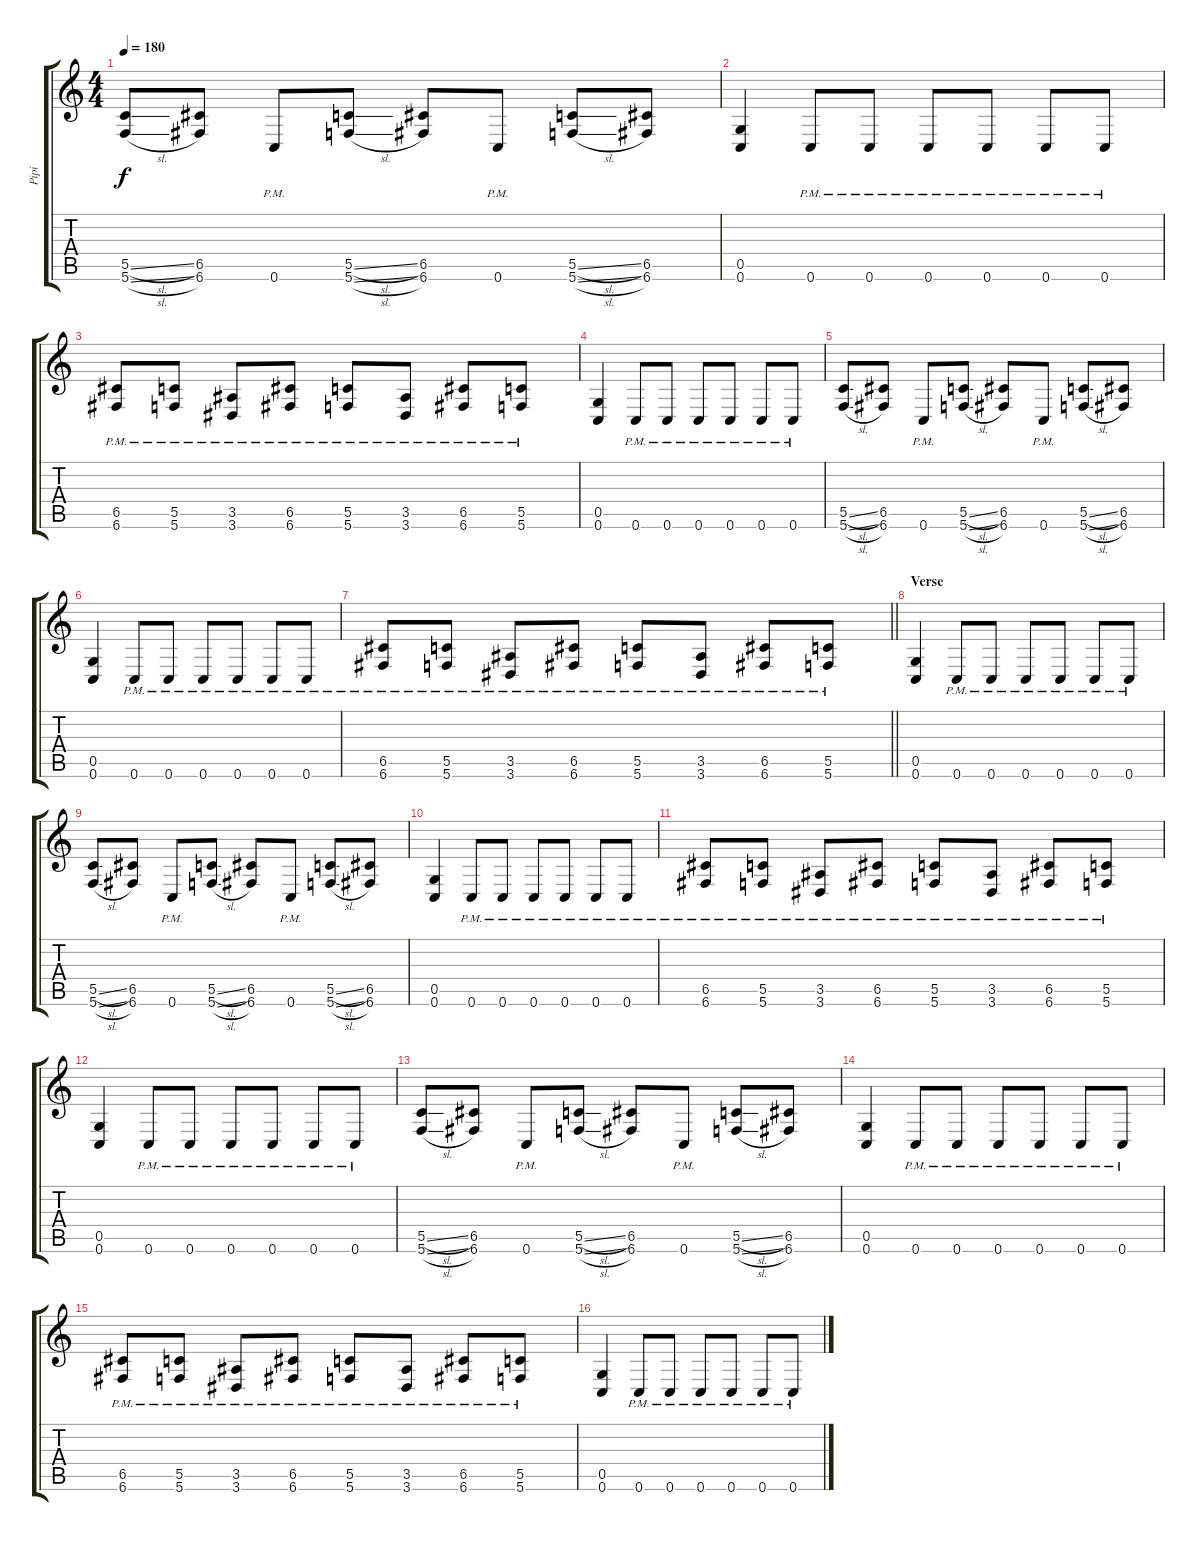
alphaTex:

\track ("Pipi" "Pipi") {instrument distortionguitar}
\staff {score tabs}
\tuning (D4 A3 F3 C3 G2 C2) {hide}
\ts (4 4)
\tempo 180
\clef g2
\ks c
(5.5{sl} 5.6{sl}).8{dy f} (6.5 6.6).8 0.6{pm}.8 (5.5{sl} 5.6{sl}).8 (6.5 6.6).8 0.6{pm}.8 (5.5{sl} 5.6{sl}).8 (6.5 6.6).8 |
(0.5 0.6).4 0.6{pm}.8 0.6{pm}.8 0.6{pm}.8 0.6{pm}.8 0.6{pm}.8 0.6{pm}.8 |
(6.5{pm} 6.6{pm}).8 (5.5{pm} 5.6{pm}).8 (3.5{pm} 3.6{pm}).8 (6.5{pm} 6.6{pm}).8 (5.5{pm} 5.6{pm}).8 (3.5{pm} 3.6{pm}).8 (6.5{pm} 6.6{pm}).8 (5.5{pm} 5.6{pm}).8 |
(0.5 0.6).4 0.6{pm}.8 0.6{pm}.8 0.6{pm}.8 0.6{pm}.8 0.6{pm}.8 0.6{pm}.8 |
(5.5{sl} 5.6{sl}).8 (6.5 6.6).8 0.6{pm}.8 (5.5{sl} 5.6{sl}).8 (6.5 6.6).8 0.6{pm}.8 (5.5{sl} 5.6{sl}).8 (6.5 6.6).8 |
(0.5 0.6).4 0.6{pm}.8 0.6{pm}.8 0.6{pm}.8 0.6{pm}.8 0.6{pm}.8 0.6{pm}.8 |
\barLineRight lightlight
(6.5{pm} 6.6{pm}).8 (5.5{pm} 5.6{pm}).8 (3.5{pm} 3.6{pm}).8 (6.5{pm} 6.6{pm}).8 (5.5{pm} 5.6{pm}).8 (3.5{pm} 3.6{pm}).8 (6.5{pm} 6.6{pm}).8 (5.5{pm} 5.6{pm}).8 |
\section ("" "Verse")
(0.5 0.6).4 0.6{pm}.8 0.6{pm}.8 0.6{pm}.8 0.6{pm}.8 0.6{pm}.8 0.6{pm}.8 |
(5.5{sl} 5.6{sl}).8 (6.5 6.6).8 0.6{pm}.8 (5.5{sl} 5.6{sl}).8 (6.5 6.6).8 0.6{pm}.8 (5.5{sl} 5.6{sl}).8 (6.5 6.6).8 |
(0.5 0.6).4 0.6{pm}.8 0.6{pm}.8 0.6{pm}.8 0.6{pm}.8 0.6{pm}.8 0.6{pm}.8 |
(6.5{pm} 6.6{pm}).8 (5.5{pm} 5.6{pm}).8 (3.5{pm} 3.6{pm}).8 (6.5{pm} 6.6{pm}).8 (5.5{pm} 5.6{pm}).8 (3.5{pm} 3.6{pm}).8 (6.5{pm} 6.6{pm}).8 (5.5{pm} 5.6{pm}).8 |
(0.5 0.6).4 0.6{pm}.8 0.6{pm}.8 0.6{pm}.8 0.6{pm}.8 0.6{pm}.8 0.6{pm}.8 |
(5.5{sl} 5.6{sl}).8 (6.5 6.6).8 0.6{pm}.8 (5.5{sl} 5.6{sl}).8 (6.5 6.6).8 0.6{pm}.8 (5.5{sl} 5.6{sl}).8 (6.5 6.6).8 |
(0.5 0.6).4 0.6{pm}.8 0.6{pm}.8 0.6{pm}.8 0.6{pm}.8 0.6{pm}.8 0.6{pm}.8 |
(6.5{pm} 6.6{pm}).8 (5.5{pm} 5.6{pm}).8 (3.5{pm} 3.6{pm}).8 (6.5{pm} 6.6{pm}).8 (5.5{pm} 5.6{pm}).8 (3.5{pm} 3.6{pm}).8 (6.5{pm} 6.6{pm}).8 (5.5{pm} 5.6{pm}).8 |
(0.5 0.6).4 0.6{pm}.8 0.6{pm}.8 0.6{pm}.8 0.6{pm}.8 0.6{pm}.8 0.6{pm}.8
